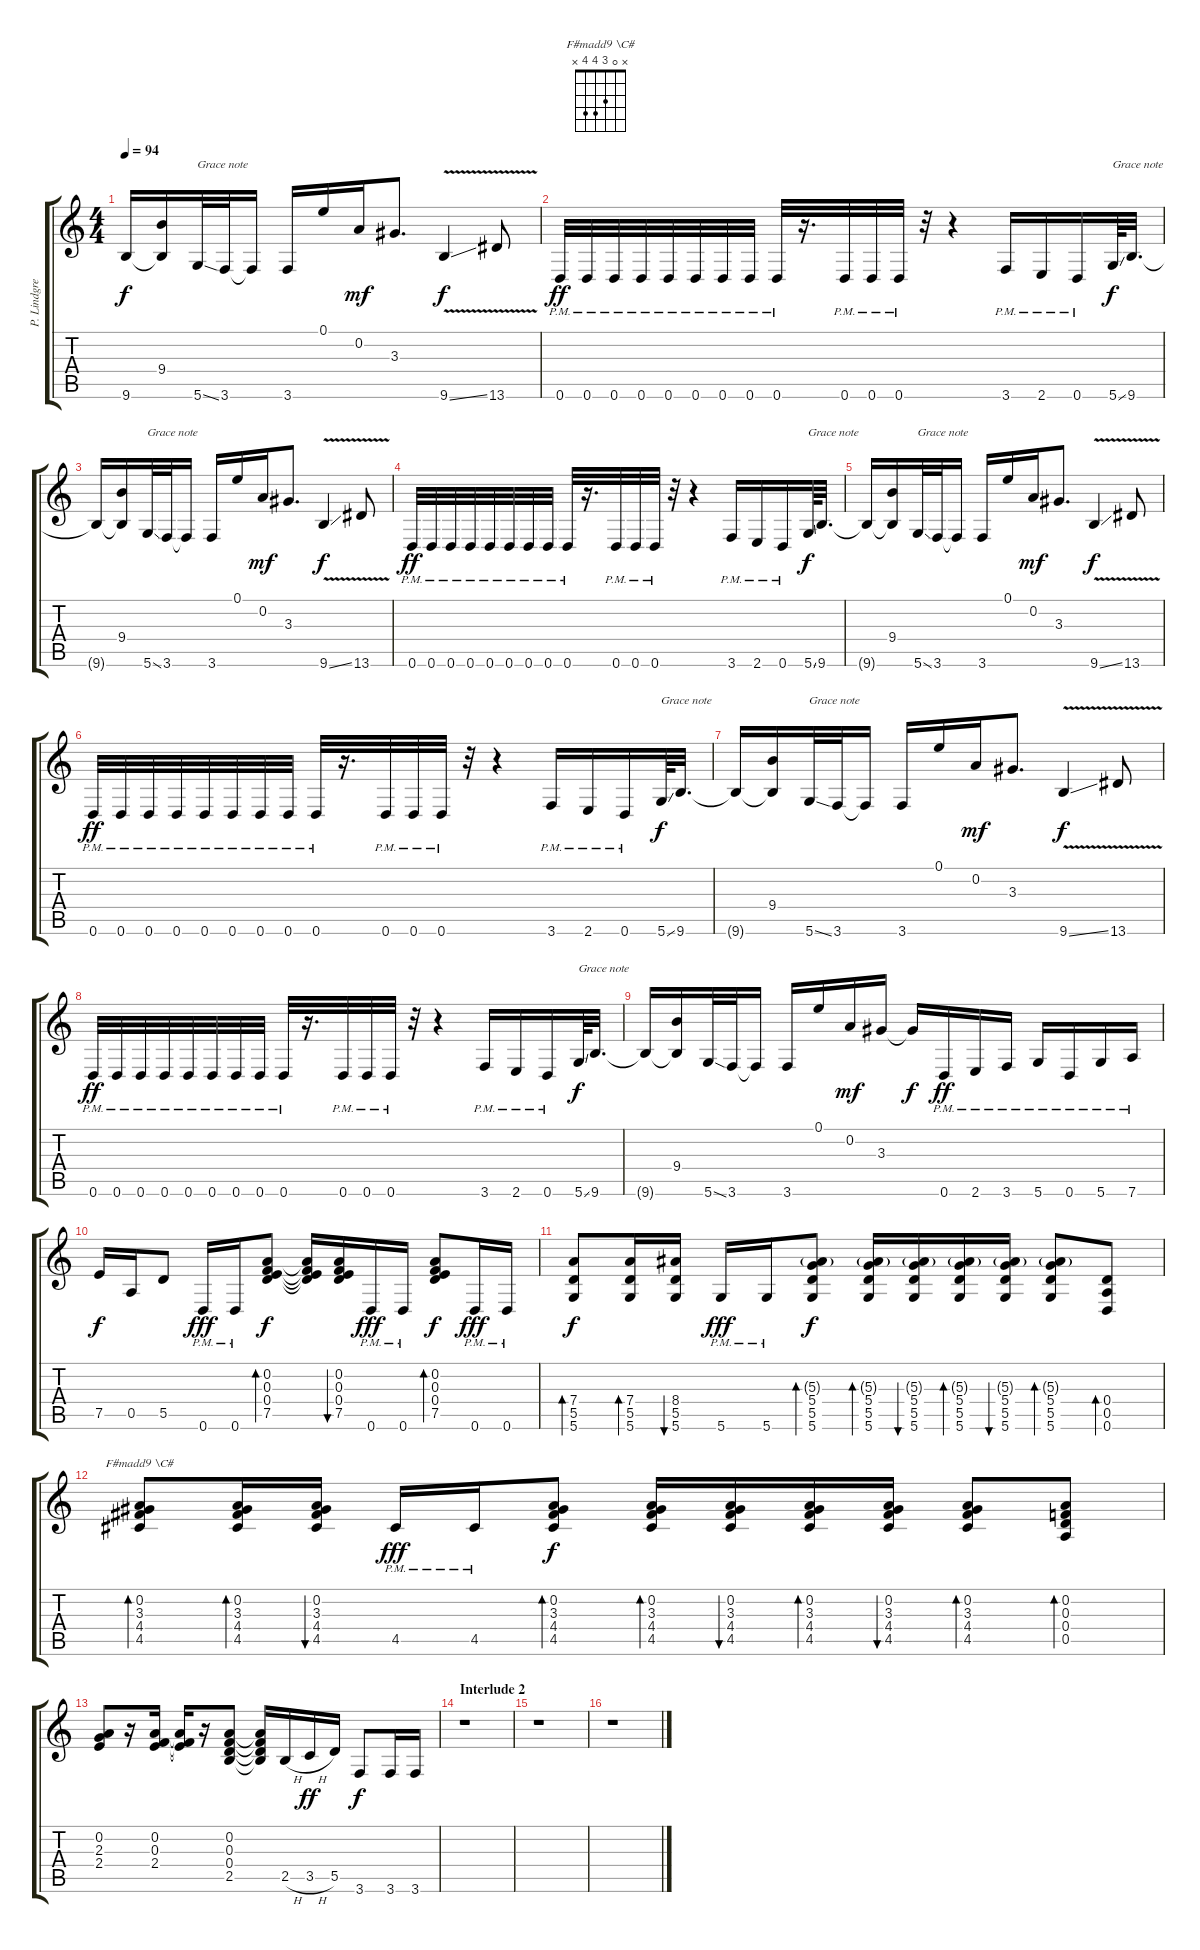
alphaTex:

\track ("P. Lindgren" "P. Lindgre") {instrument distortionguitar}
\staff {score tabs}
\tuning (E4 A3 F3 D3 A2 D2) {hide}
\chord ("F#madd9 \\C#" x 0 3 4 4 x)
\ts (4 4)
\tempo 94
\clef g2
\ks c
9.6{t}.16{dy f} (9.4 9.6{t}).16 5.6{ss}.32{txt "Grace note"} 3.6.32 3.6{t}.16 3.6.16 0.1.16 0.2.16{dy mf} 3.3.8{d} 9.6{v ss}.4{dy f} 13.6{v}.8 |
0.6{pm}.32{dy ff} 0.6{pm}.32 0.6{pm}.32 0.6{pm}.32 0.6{pm}.32 0.6{pm}.32 0.6{pm}.32 0.6{pm}.32 0.6{pm}.32 r.16{d} 0.6{pm}.32 0.6{pm}.32 0.6{pm}.32 r.32 r.4 3.6{pm}.16 2.6{pm}.16 0.6{pm}.16 5.6{ss}.64{txt "Grace note" dy f} 9.6.32{d} |
9.6{t}.16 (9.4 9.6{t}).16 5.6{ss}.32{txt "Grace note"} 3.6.32 3.6{t}.16 3.6.16 0.1.16 0.2.16{dy mf} 3.3.8{d} 9.6{v ss}.4{dy f} 13.6{v}.8 |
0.6{pm}.32{dy ff} 0.6{pm}.32 0.6{pm}.32 0.6{pm}.32 0.6{pm}.32 0.6{pm}.32 0.6{pm}.32 0.6{pm}.32 0.6{pm}.32 r.16{d} 0.6{pm}.32 0.6{pm}.32 0.6{pm}.32 r.32 r.4 3.6{pm}.16 2.6{pm}.16 0.6{pm}.16 5.6{ss}.64{txt "Grace note" dy f} 9.6.32{d} |
9.6{t}.16 (9.4 9.6{t}).16 5.6{ss}.32{txt "Grace note"} 3.6.32 3.6{t}.16 3.6.16 0.1.16 0.2.16{dy mf} 3.3.8{d} 9.6{v ss}.4{dy f} 13.6{v}.8 |
0.6{pm}.32{dy ff} 0.6{pm}.32 0.6{pm}.32 0.6{pm}.32 0.6{pm}.32 0.6{pm}.32 0.6{pm}.32 0.6{pm}.32 0.6{pm}.32 r.16{d} 0.6{pm}.32 0.6{pm}.32 0.6{pm}.32 r.32 r.4 3.6{pm}.16 2.6{pm}.16 0.6{pm}.16 5.6{ss}.64{txt "Grace note" dy f} 9.6.32{d} |
9.6{t}.16 (9.4 9.6{t}).16 5.6{ss}.32{txt "Grace note"} 3.6.32 3.6{t}.16 3.6.16 0.1.16 0.2.16{dy mf} 3.3.8{d} 9.6{v ss}.4{dy f} 13.6{v}.8 |
0.6{pm}.32{dy ff} 0.6{pm}.32 0.6{pm}.32 0.6{pm}.32 0.6{pm}.32 0.6{pm}.32 0.6{pm}.32 0.6{pm}.32 0.6{pm}.32 r.16{d} 0.6{pm}.32 0.6{pm}.32 0.6{pm}.32 r.32 r.4 3.6{pm}.16 2.6{pm}.16 0.6{pm}.16 5.6{ss}.64{txt "Grace note" dy f} 9.6.32{d} |
9.6{t}.16 (9.4 9.6{t}).16 5.6{ss}.32 3.6.32 3.6{t}.16 3.6.16 0.1.16 0.2.16{dy mf} 3.3.16 3.3{t}.16{dy f} 0.6{pm}.16{dy ff} 2.6{pm}.16 3.6{pm}.16 5.6{pm}.16 0.6{pm}.16 5.6{pm}.16 7.6{pm}.16 |
7.5.16{dy f} 0.5.16 5.5.8 0.6{pm}.16{dy fff} 0.6{pm}.16 (0.2 0.3 0.4 7.5).8{bd 30 dy f} (0.2{t} 0.3{t} 0.4{t} 7.5{t}).16 (0.2 0.3 0.4 7.5).16{bu 30} 0.6{pm}.16{dy fff} 0.6{pm}.16 (0.2 0.3 0.4 7.5).8{bd 30 dy f} 0.6{pm}.16{dy fff} 0.6{pm}.16 |
(7.4 5.5 5.6).8{bd 30 dy f} (7.4 5.5 5.6).16{bd 30} (8.4 5.5 5.6).16{bu 30} 5.6{pm}.16{dy fff} 5.6{pm}.16 (5.3{g} 5.4 5.5 5.6).8{bd 30 dy f} (5.3{g} 5.4 5.5 5.6).16{bd 30} (5.3{g} 5.4 5.5 5.6).16{bu 30} (5.3{g} 5.4 5.5 5.6).16{bd 30} (5.3{g} 5.4 5.5 5.6).16{bu 30} (5.3{g} 5.4 5.5 5.6).8{bd 30} (0.4 0.5 0.6).8{bd 30} |
(0.2 3.3 4.4 4.5).8{bd 30 ch "F#madd9 \\C#"} (0.2 3.3 4.4 4.5).16{bd 30} (0.2 3.3 4.4 4.5).16{bu 30} 4.5{pm}.16{dy fff} 4.5{pm}.16 (0.2 3.3 4.4 4.5).8{bd 30 dy f} (0.2 3.3 4.4 4.5).16{bd 30} (0.2 3.3 4.4 4.5).16{bu 30} (0.2 3.3 4.4 4.5).16{bd 30} (0.2 3.3 4.4 4.5).16{bu 30} (0.2 3.3 4.4 4.5).8{bd 30} (0.2 0.3 0.4 0.5).8{bd 30} |
(0.2 2.3 2.4).8 r.16 (0.2 0.3 2.4).16 (0.2{t} 0.3{t} 2.4{t}).16 r.16 (0.2 0.3 0.4 2.5).8 (0.2{t} 0.3{t} 0.4{t} 2.5{t}).16 2.5{h}.16 3.5{h}.16{dy ff} 5.5.16 3.6.8{dy f} 3.6.16 3.6.16 |
\section ("" "Interlude 2")
r.1 |
r.1 |
r.1
